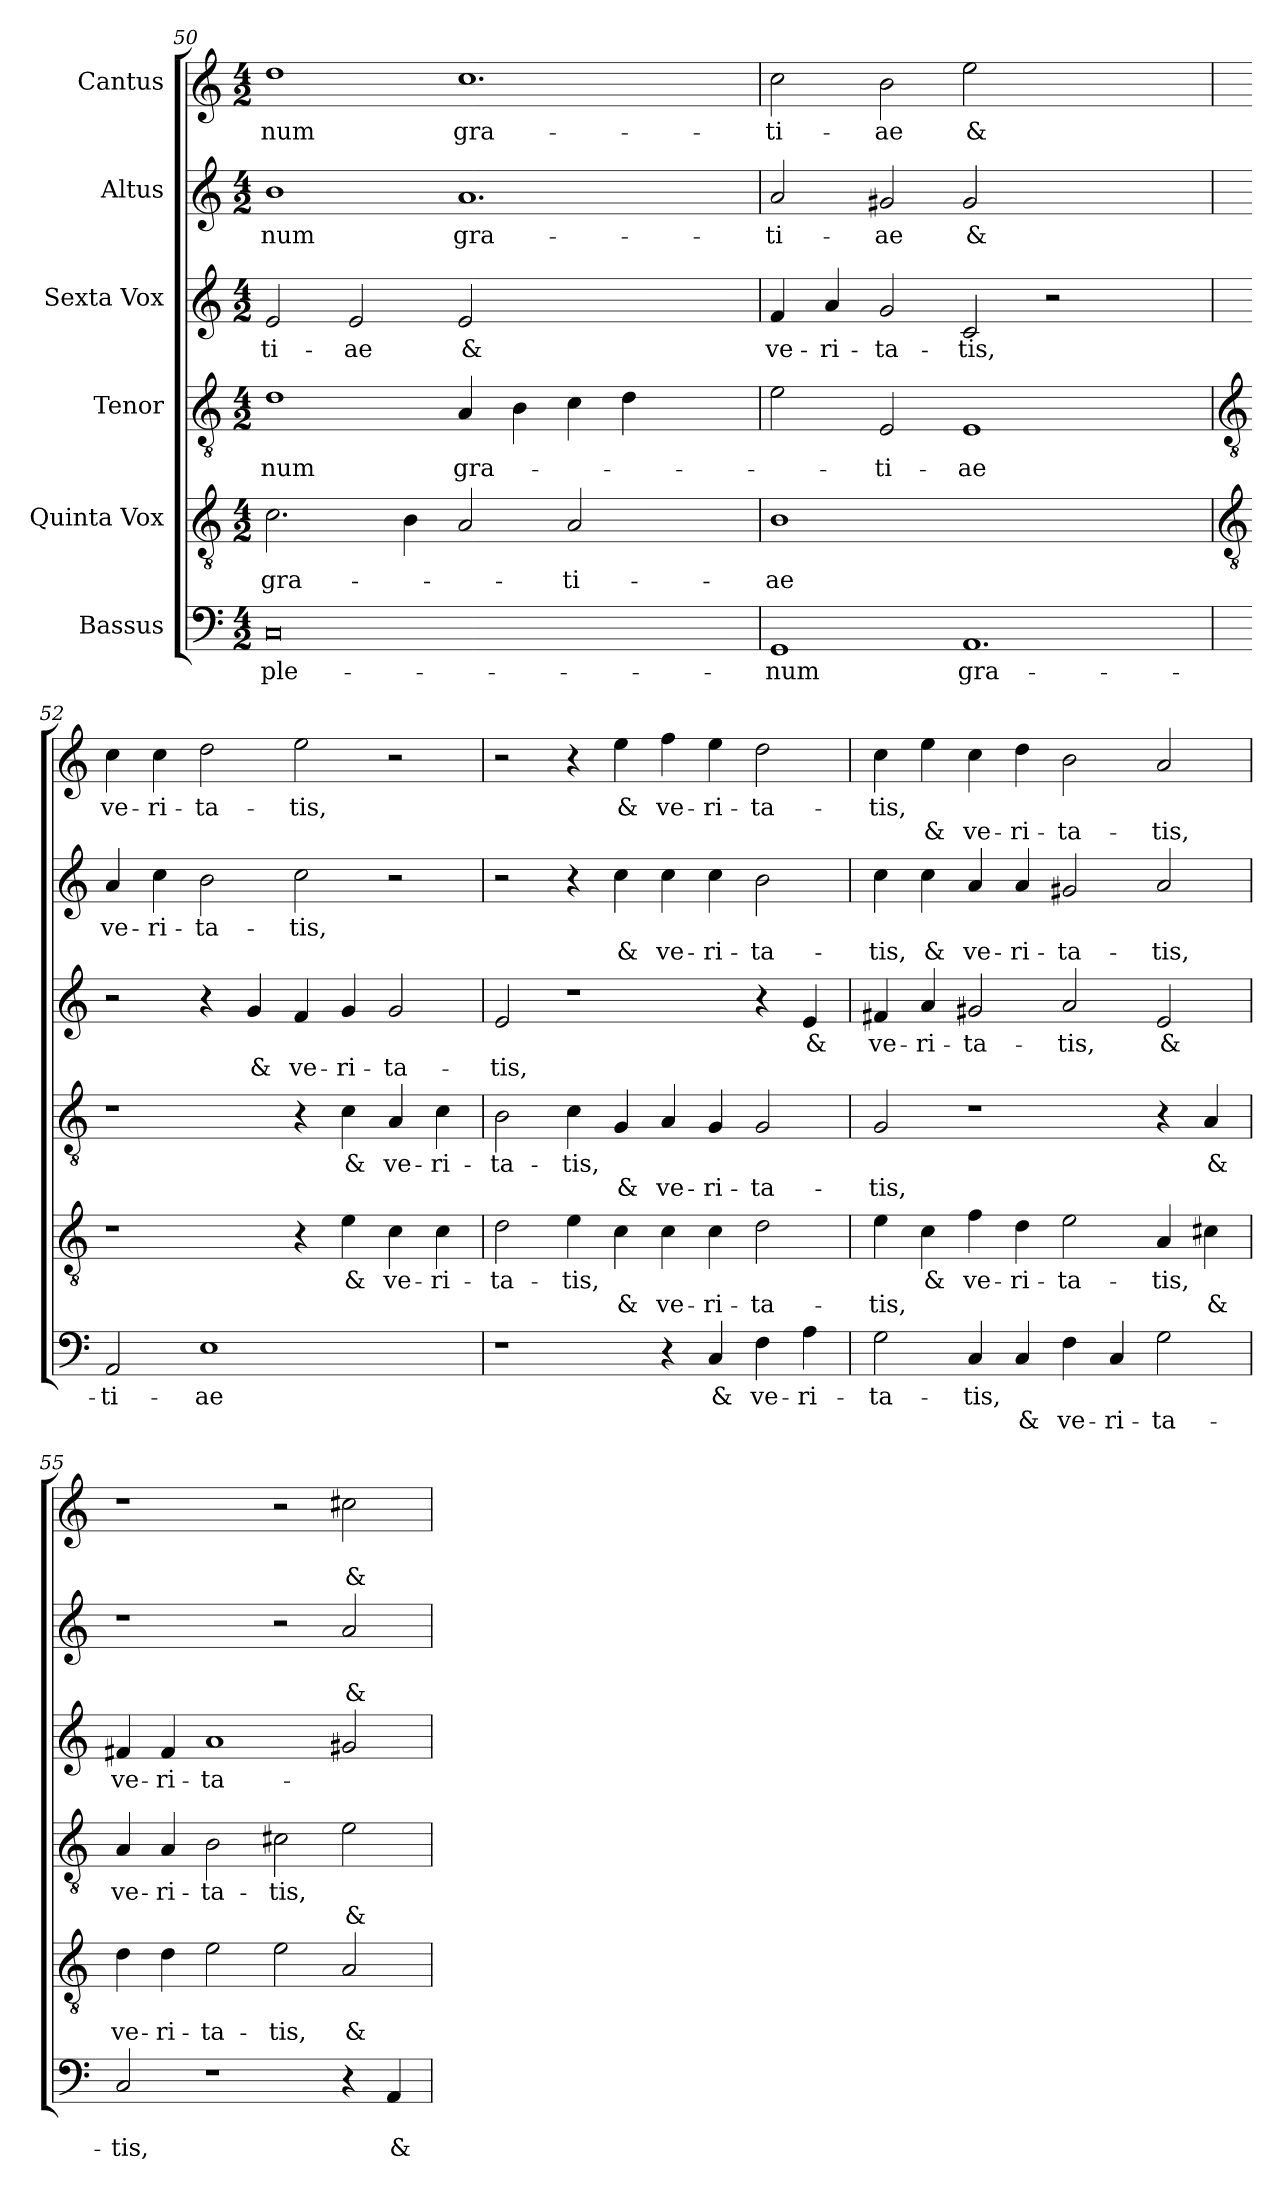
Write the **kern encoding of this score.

**kern	**text	**text	**kern	**text	**text	**kern	**text	**text	**kern	**text	**text	**kern	**text	**text	**kern	**text	**text
*part6	*part6	*part6	*part5	*part5	*part5	*part4	*part4	*part4	*part3	*part3	*part3	*part2	*part2	*part2	*part1	*part1	*part1
*staff6	*staff6	*staff6	*staff5	*staff5	*staff5	*staff4	*staff4	*staff4	*staff3	*staff3	*staff3	*staff2	*staff2	*staff2	*staff1	*staff1	*staff1
*I"Bassus	*	*	*I"Quinta Vox	*	*	*I"Tenor	*	*	*I"Sexta Vox	*	*	*I"Altus	*	*	*I"Cantus	*	*
*clefF4	*	*	*clefGv2	*	*	*clefGv2	*	*	*clefG2	*	*	*clefG2	*	*	*clefG2	*	*
*k[]	*	*	*k[]	*	*	*k[]	*	*	*k[]	*	*	*k[]	*	*	*k[]	*	*
*C:	*	*	*C:	*	*	*C:	*	*	*C:	*	*	*C:	*	*	*C:	*	*
*M4/2	*	*	*M4/2	*	*	*M4/2	*	*	*M4/2	*	*	*M4/2	*	*	*M4/2	*	*
=50A	=50A	=50A	=50A	=50A	=50A	=50A	=50A	=50A	=50A	=50A	=50A	=50A	=50A	=50A	=50A	=50A	=50A
!	!LO:LY:b	!	!	!LO:LY:b	!	!	!LO:LY:b	!	!	!LO:LY:b	!	!	!LO:LY:b	!	!	!LO:LY:b	!
*	*	*	*	*	*	*	*	*	*	*	*	*	*	*	*^	*	*
0C	ple-	.	2.c	gra-	.	1d	-num	.	2e	-ti-	.	1b	-num	.	1dd	1ryy	-num	.
!	!	!	!	!	!	!	!	!	!	!LO:LY:b	!	!	!	!	!	!	!	!
.	.	.	.	.	.	.	.	.	2e	-ae	.	.	.	.	.	.	.	.
.	.	.	4B	.	.	.	.	.	.	.	.	.	.	.	.	.	.	.
!	!	!	!	!	!	!	!LO:LY:b	!	!	!LO:LY:b	!	!	!LO:LY:b	!	!	!	!LO:LY:b	!
.	.	.	2A	.	.	4A	gra-	.	2e	&	.	1.a	gra-	.	1.cc	1.ryy	gra-	.
.	.	.	.	.	.	4B	.	.	.	.	.	.	.	.	.	.	.	.
!	!	!	!	!LO:LY:b	!	!	!	!	!	!	!	!	!	!	!	!	!	!
.	.	.	2A	-ti-	.	4c	.	.	1ryy	.	.	.	.	.	.	.	.	.
.	.	.	.	.	.	4d	.	.	.	.	.	.	.	.	.	.	.	.
2ryy	.	.	2ryy	.	.	2ryy	.	.	.	.	.	.	.	.	.	.	.	.
!!LO:LB:g=z	!!
=51A	=51A	=51A	=51A	=51A	=51A	=51A	=51A	=51A	=51A	=51A	=51A	=51A	=51A	=51A	=51A	=51A	=51A	=51A
!	!LO:LY:b	!	!	!LO:LY:b	!	!	!	!	!	!LO:LY:b	!	!	!LO:LY:b	!	!	!	!LO:LY:b	!
1GG	-num	.	1B	-ae	.	2e	.	.	4f	ve-	.	2a	-ti-	.	2cc	1ryy	-ti-	.
!	!	!	!	!	!	!	!	!	!	!LO:LY:b	!	!	!	!	!	!	!	!
.	.	.	.	.	.	.	.	.	4a	-ri-	.	.	.	.	.	.	.	.
!	!	!	!	!	!	!	!LO:LY:b	!	!	!LO:LY:b	!	!	!LO:LY:b	!	!	!	!LO:LY:b	!
.	.	.	.	.	.	2E	-ti-	.	2g	-ta-	.	2g#X	-ae	.	2b	.	-ae	.
!	!LO:LY:b	!	!	!	!	!	!LO:LY:b	!	!	!LO:LY:b	!	!	!LO:LY:b	!	!	!	!LO:LY:b	!
1.AA	gra-	.	1.ryy	.	.	1E	-ae	.	2c	-tis,	.	2g#	&	.	2ee	1.ryy	&	.
.	.	.	.	.	.	.	.	.	2r	.	.	1ryy	.	.	1ryy	.	.	.
.	.	.	.	.	.	2ryy	.	.	2ryy	.	.	.	.	.	.	.	.	.
*	*	*	*	*	*	*	*	*	*	*	*	*	*	*	*v	*v	*	*
!!LO:LB:g=z
=52	=52	=52	=52	=52	=52	=52	=52	=52	=52	=52	=52	=52	=52	=52	=52	=52	=52
*	*	*	*clefGv2	*	*	*clefGv2	*	*	*	*	*	*	*	*	*	*	*
!	!LO:LY:b	!	!	!	!	!	!	!	!	!	!	!	!LO:LY:b	!	!	!LO:LY:b	!
2AA	-ti-	.	1r	.	.	1r	.	.	2r	.	.	4a	ve-	.	4cc	ve-	.
!	!	!	!	!	!	!	!	!	!	!	!	!	!LO:LY:b	!	!	!LO:LY:b	!
.	.	.	.	.	.	.	.	.	.	.	.	4cc	-ri-	.	4cc	-ri-	.
!	!LO:LY:b	!	!	!	!	!	!	!	!	!	!	!	!LO:LY:b	!	!	!LO:LY:b	!
1E	-ae	.	.	.	.	.	.	.	4r	.	.	2b	-ta-	.	2dd	-ta-	.
!	!	!	!	!	!	!	!	!	!	!	!LO:LY:b	!	!	!	!	!	!
.	.	.	.	.	.	.	.	.	4g	.	&	.	.	.	.	.	.
!	!	!	!	!	!	!	!	!	!	!	!LO:LY:b	!	!LO:LY:b	!	!	!LO:LY:b	!
.	.	.	4r	.	.	4r	.	.	4f	.	ve-	2cc	-tis,	.	2ee	-tis,	.
!	!	!	!	!LO:LY:b	!	!	!LO:LY:b	!	!	!	!LO:LY:b	!	!	!	!	!	!
.	.	.	4e	&	.	4c	&	.	4g	.	-ri-	.	.	.	.	.	.
!	!	!	!	!LO:LY:b	!	!	!LO:LY:b	!	!	!	!LO:LY:b	!	!	!	!	!	!
2ryy	.	.	4c	ve-	.	4A	ve-	.	2g	.	-ta-	2r	.	.	2r	.	.
!	!	!	!	!LO:LY:b	!	!	!LO:LY:b	!	!	!	!	!	!	!	!	!	!
.	.	.	4c	-ri-	.	4c	-ri-	.	.	.	.	.	.	.	.	.	.
!!LO:LB:g=z
=53	=53	=53	=53	=53	=53	=53	=53	=53	=53	=53	=53	=53	=53	=53	=53	=53	=53
!	!	!	!	!LO:LY:b	!	!	!LO:LY:b	!	!	!	!LO:LY:b	!	!	!	!	!	!
1r	.	.	2d	-ta-	.	2B	-ta-	.	2e	.	-tis,	2r	.	.	2r	.	.
!	!	!	!	!LO:LY:b	!	!	!LO:LY:b	!	!	!	!	!	!	!	!	!	!
.	.	.	4e	-tis,	.	4c	-tis,	.	1r	.	.	4r	.	.	4r	.	.
!	!	!	!	!	!LO:LY:b	!	!	!LO:LY:b	!	!	!	!	!	!LO:LY:b	!	!LO:LY:b	!
.	.	.	4c	.	&	4G	.	&	.	.	.	4cc	.	&	4ee	&	.
!	!	!	!	!	!LO:LY:b	!	!	!LO:LY:b	!	!	!	!	!	!LO:LY:b	!	!LO:LY:b	!
4r	.	.	4c	.	ve-	4A	.	ve-	.	.	.	4cc	.	ve-	4ff	ve-	.
!	!LO:LY:b	!	!	!	!LO:LY:b	!	!	!LO:LY:b	!	!	!	!	!	!LO:LY:b	!	!LO:LY:b	!
4C	&	.	4c	.	-ri-	4G	.	-ri-	.	.	.	4cc	.	-ri-	4ee	-ri-	.
!	!LO:LY:b	!	!	!	!LO:LY:b	!	!	!LO:LY:b	!	!	!	!	!	!LO:LY:b	!	!LO:LY:b	!
4F	ve-	.	2d	.	-ta-	2G	.	-ta-	4r	.	.	2b	.	-ta-	2dd	-ta-	.
!	!LO:LY:b	!	!	!	!	!	!	!	!	!LO:LY:b	!	!	!	!	!	!	!
4A	-ri-	.	.	.	.	.	.	.	4e	&	.	.	.	.	.	.	.
=54	=54	=54	=54	=54	=54	=54	=54	=54	=54	=54	=54	=54	=54	=54	=54	=54	=54
!	!LO:LY:b	!	!	!	!LO:LY:b	!	!	!LO:LY:b	!	!LO:LY:b	!	!	!	!LO:LY:b	!	!LO:LY:b	!
2G	-ta-	.	4e	.	-tis,	2G	.	-tis,	4f#X	ve-	.	4cc	.	-tis,	4cc	-tis,	.
!	!	!	!	!LO:LY:b	!	!	!	!	!	!LO:LY:b	!	!	!	!LO:LY:b	!	!	!LO:LY:b
.	.	.	4c	&	.	.	.	.	4a	-ri-	.	4cc	.	&	4ee	.	&
!	!LO:LY:b	!	!	!LO:LY:b	!	!	!	!	!	!LO:LY:b	!	!	!	!LO:LY:b	!	!	!LO:LY:b
4C	-tis,	.	4f	ve-	.	1r	.	.	2g#X	-ta-	.	4a	.	ve-	4cc	.	ve-
!	!	!LO:LY:b	!	!LO:LY:b	!	!	!	!	!	!	!	!	!	!LO:LY:b	!	!	!LO:LY:b
4C	.	&	4d	-ri-	.	.	.	.	.	.	.	4a	.	-ri-	4dd	.	-ri-
!	!	!LO:LY:b	!	!LO:LY:b	!	!	!	!	!	!LO:LY:b	!	!	!	!LO:LY:b	!	!	!LO:LY:b
4F	.	ve-	2e	-ta-	.	.	.	.	2a	-tis,	.	2g#X	.	-ta-	2b	.	-ta-
!	!	!LO:LY:b	!	!	!	!	!	!	!	!	!	!	!	!	!	!	!
4C	.	-ri-	.	.	.	.	.	.	.	.	.	.	.	.	.	.	.
!	!	!LO:LY:b	!	!LO:LY:b	!	!	!	!	!	!LO:LY:b	!	!	!	!LO:LY:b	!	!	!LO:LY:b
2G	.	-ta-	4A	-tis,	.	4r	.	.	2e	&	.	2a	.	-tis,	2a	.	-tis,
!	!	!	!	!	!LO:LY:b	!	!LO:LY:b	!	!	!	!	!	!	!	!	!	!
.	.	.	4c#X	.	&	4A	&	.	.	.	.	.	.	.	.	.	.
=55	=55	=55	=55	=55	=55	=55	=55	=55	=55	=55	=55	=55	=55	=55	=55	=55	=55
!	!	!LO:LY:b	!	!	!LO:LY:b	!	!LO:LY:b	!	!	!LO:LY:b	!	!	!	!	!	!	!
2C	.	-tis,	4d	.	ve-	4A	ve-	.	4f#X	ve-	.	1r	.	.	1r	.	.
!	!	!	!	!	!LO:LY:b	!	!LO:LY:b	!	!	!LO:LY:b	!	!	!	!	!	!	!
.	.	.	4d	.	-ri-	4A	-ri-	.	4f#	-ri-	.	.	.	.	.	.	.
!	!	!	!	!	!LO:LY:b	!	!LO:LY:b	!	!	!LO:LY:b	!	!	!	!	!	!	!
1r	.	.	2e	.	-ta-	2B	-ta-	.	1a	-ta-	.	.	.	.	.	.	.
!	!	!	!	!	!LO:LY:b	!	!LO:LY:b	!	!	!	!	!	!	!	!	!	!
.	.	.	2e	.	-tis,	2c#X	-tis,	.	.	.	.	2r	.	.	2r	.	.
!	!	!	!	!	!LO:LY:b	!	!	!LO:LY:b	!	!	!	!	!	!LO:LY:b	!	!	!LO:LY:b
4r	.	.	2A	.	&	2e	.	&	2g#X	.	.	2a	.	&	2cc#X	.	&
!	!	!LO:LY:b	!	!	!	!	!	!	!	!	!	!	!	!	!	!	!
4AA	.	&	.	.	.	.	.	.	.	.	.	.	.	.	.	.	.
=	=	=	=	=	=	=	=	=	=	=	=	=	=	=	=	=	=
*-	*-	*-	*-	*-	*-	*-	*-	*-	*-	*-	*-	*-	*-	*-	*-	*-	*-
